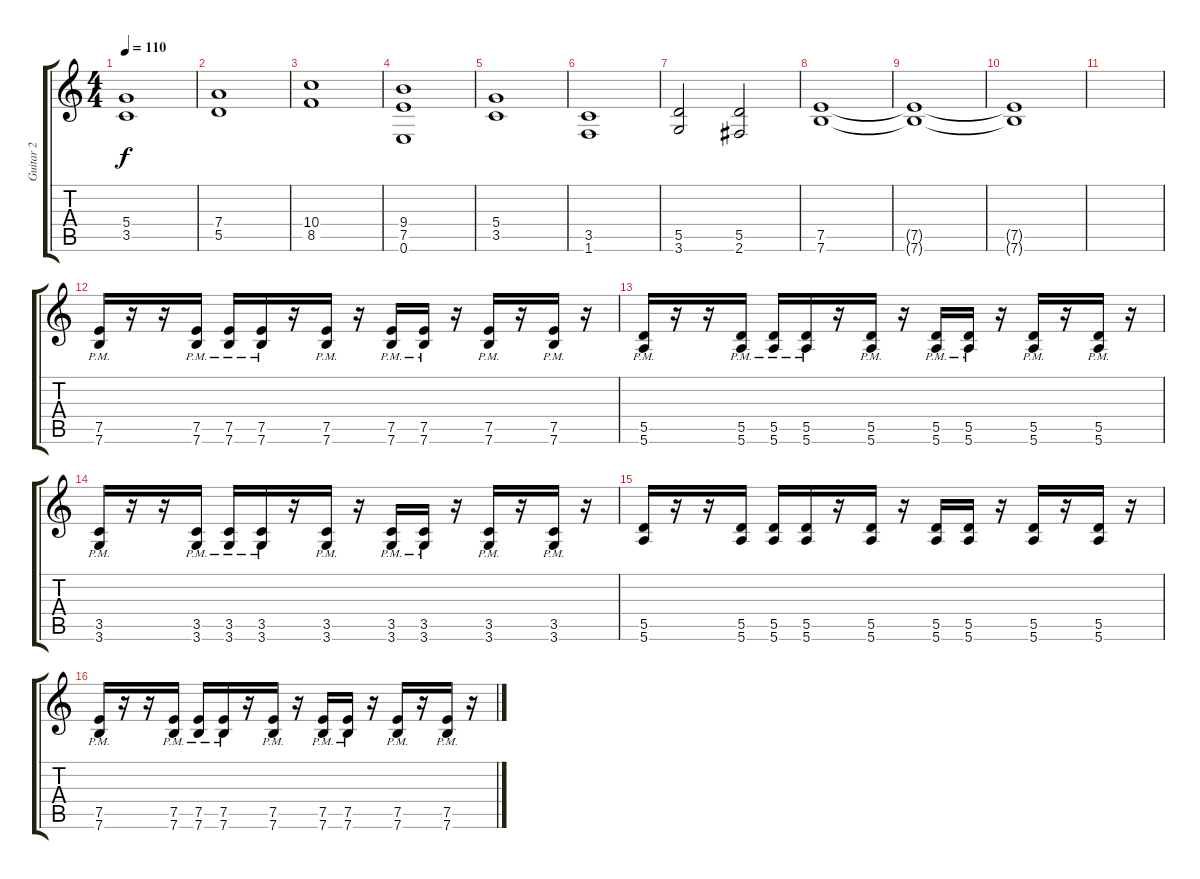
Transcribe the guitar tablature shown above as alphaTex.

\track ("Guitar 2" "Guitar 2") {instrument distortionguitar}
\staff {score tabs}
\tuning (E4 B3 G3 D3 A2 E2) {hide}
\ts (4 4)
\tempo 110
\clef g2
\ks c
(5.4 3.5).1{dy f} |
(7.4 5.5).1 |
(10.4 8.5).1 |
(9.4 7.5 0.6).1 |
(5.4 3.5).1 |
(3.5 1.6).1 |
(5.5 3.6).2 (5.5 2.6).2 |
(7.5 7.6).1 |
(7.5{t} 7.6{t}).1 |
(7.5{t} 7.6{t}).1 |
|
(7.5{pm} 7.6{pm}).16 r.16 r.16 (7.5{pm} 7.6{pm}).16 (7.5{pm} 7.6{pm}).16 (7.5{pm} 7.6{pm}).16 r.16 (7.5{pm} 7.6{pm}).16 r.16 (7.5{pm} 7.6{pm}).16 (7.5{pm} 7.6{pm}).16 r.16 (7.5{pm} 7.6{pm}).16 r.16 (7.5{pm} 7.6{pm}).16 r.16 |
(5.5{pm} 5.6{pm}).16 r.16 r.16 (5.5{pm} 5.6{pm}).16 (5.5{pm} 5.6{pm}).16 (5.5{pm} 5.6{pm}).16 r.16 (5.5{pm} 5.6{pm}).16 r.16 (5.5{pm} 5.6{pm}).16 (5.5{pm} 5.6{pm}).16 r.16 (5.5{pm} 5.6{pm}).16 r.16 (5.5{pm} 5.6{pm}).16 r.16 |
(3.5{pm} 3.6{pm}).16 r.16 r.16 (3.5{pm} 3.6{pm}).16 (3.5{pm} 3.6{pm}).16 (3.5{pm} 3.6{pm}).16 r.16 (3.5{pm} 3.6{pm}).16 r.16 (3.5{pm} 3.6{pm}).16 (3.5{pm} 3.6{pm}).16 r.16 (3.5{pm} 3.6{pm}).16 r.16 (3.5{pm} 3.6{pm}).16 r.16 |
(5.5 5.6).16 r.16 r.16 (5.5 5.6).16 (5.5 5.6).16 (5.5 5.6).16 r.16 (5.5 5.6).16 r.16 (5.5 5.6).16 (5.5 5.6).16 r.16 (5.5 5.6).16 r.16 (5.5 5.6).16 r.16 |
(7.5{pm} 7.6{pm}).16 r.16 r.16 (7.5{pm} 7.6{pm}).16 (7.5{pm} 7.6{pm}).16 (7.5{pm} 7.6{pm}).16 r.16 (7.5{pm} 7.6{pm}).16 r.16 (7.5{pm} 7.6{pm}).16 (7.5{pm} 7.6{pm}).16 r.16 (7.5{pm} 7.6{pm}).16 r.16 (7.5{pm} 7.6{pm}).16 r.16
